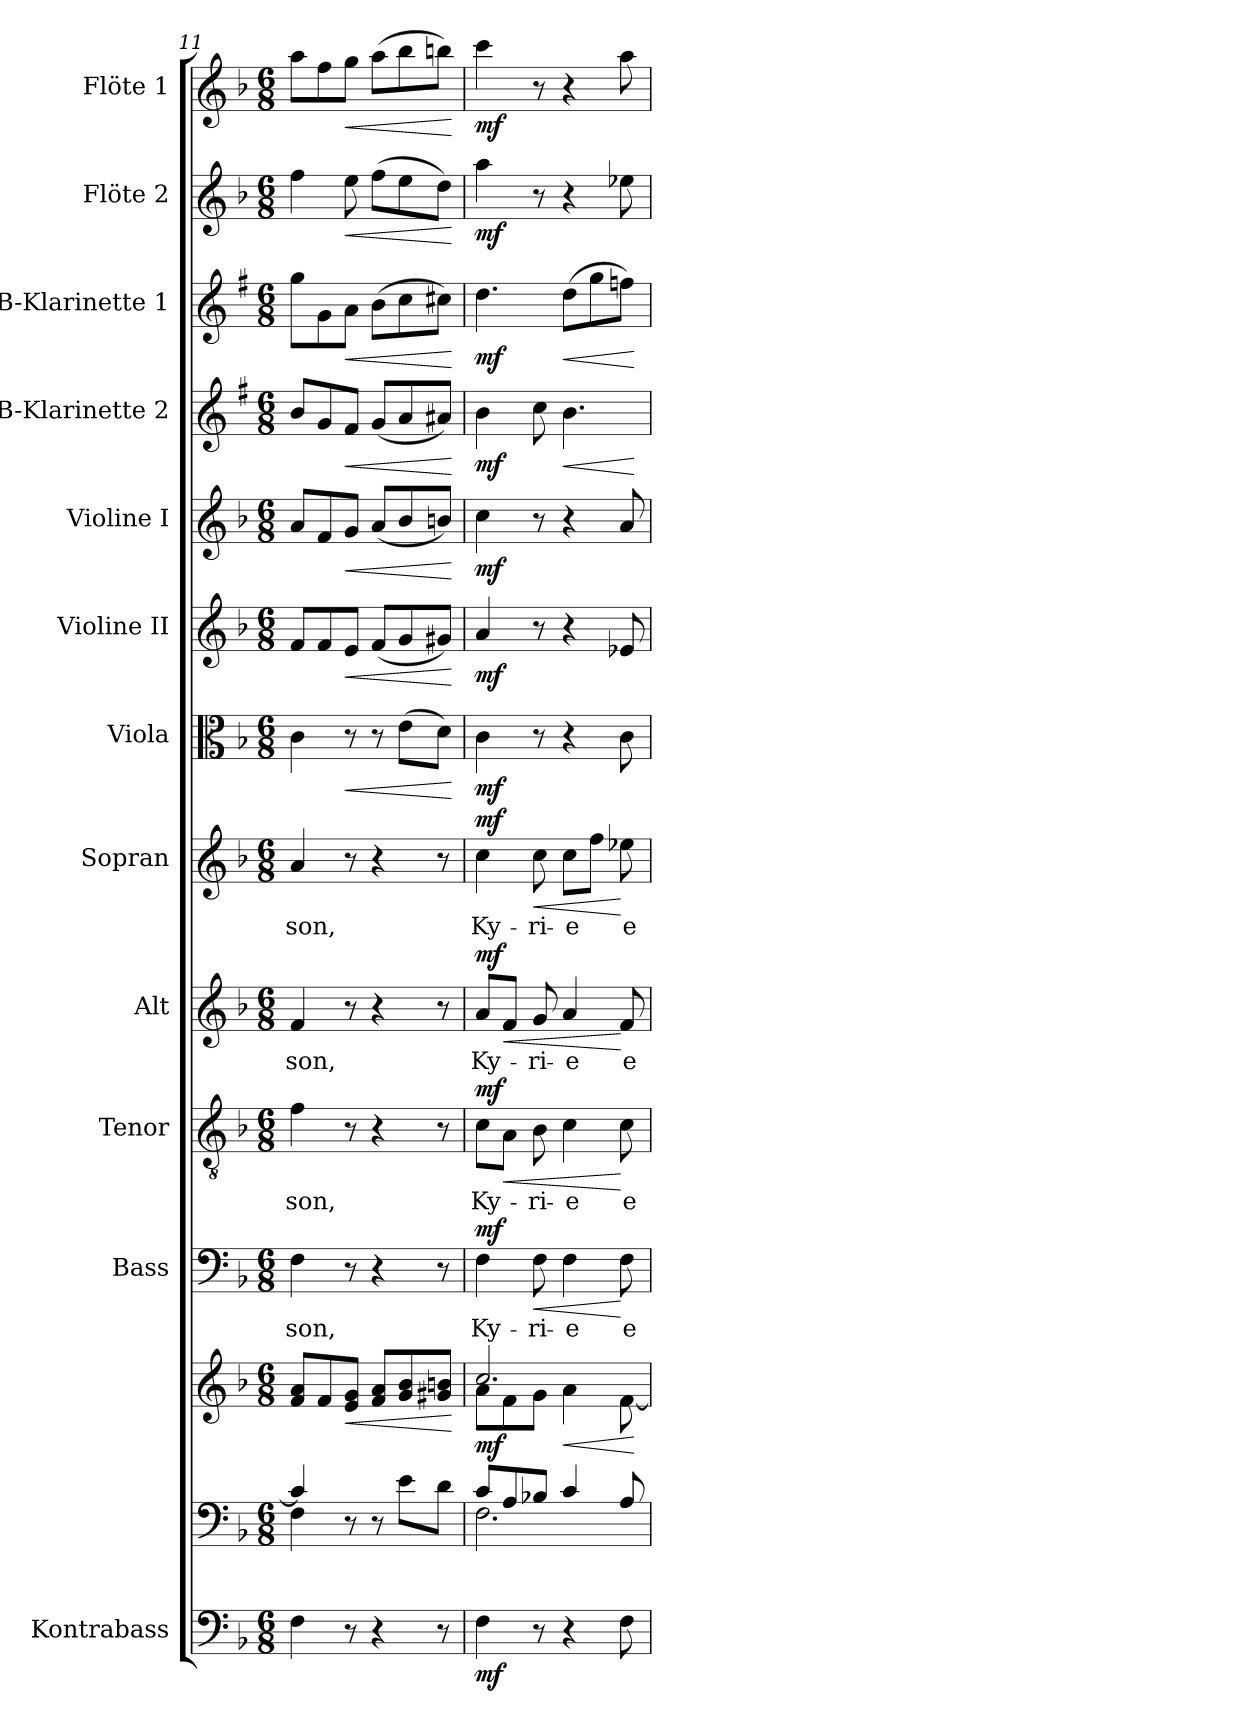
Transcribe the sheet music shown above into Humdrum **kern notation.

**kern	**dynam	**kern	**kern	**dynam	**kern	**text	**dynam	**kern	**text	**dynam	**kern	**text	**dynam	**kern	**text	**dynam	**kern	**dynam	**kern	**dynam	**kern	**dynam	**kern	**dynam	**kern	**dynam	**kern	**dynam	**kern	**dynam
*part13	*part13	*part12	*part12	*part12	*part11	*part11	*part11	*part10	*part10	*part10	*part9	*part9	*part9	*part8	*part8	*part8	*part7	*part7	*part6	*part6	*part5	*part5	*part4	*part4	*part3	*part3	*part2	*part2	*part1	*part1
*staff14	*staff14	*staff13	*staff12	*staff12/13	*staff11	*staff11	*staff11	*staff10	*staff10	*staff10	*staff9	*staff9	*staff9	*staff8	*staff8	*staff8	*staff7	*staff7	*staff6	*staff6	*staff5	*staff5	*staff4	*staff4	*staff3	*staff3	*staff2	*staff2	*staff1	*staff1
*I"Kontrabass	*	*	*	*	*I"Bass	*	*	*I"Tenor	*	*	*I"Alt	*	*	*I"Sopran	*	*	*I"Viola	*	*I"Violine II	*	*I"Violine I	*	*I"B-Klarinette 2	*	*I"B-Klarinette 1	*	*I"Flöte 2	*	*I"Flöte 1	*
*I'Kb.	*	*	*	*	*I'B.	*	*	*I'T.	*	*	*I'A.	*	*	*I'S.	*	*	*I'Vla.	*	*I'Vl. II	*	*I'Vl. I	*	*I'B Kl. 2	*	*I'B Kl. 1	*	*I'Fl. 2	*	*I'Fl. 1	*
!!LO:PB:g=z
*clefF4	*	*clefF4	*clefG2	*	*clefF4	*	*	*clefGv2	*	*	*clefG2	*	*	*clefG2	*	*	*clefC3	*	*clefG2	*	*clefG2	*	*clefG2	*	*clefG2	*	*clefG2	*	*clefG2	*
*ITrd7c12	*	*	*	*	*	*	*	*	*	*	*	*	*	*	*	*	*	*	*	*	*	*	*ITrd1c2	*	*ITrd1c2	*	*	*	*	*
*k[b-]	*	*k[b-]	*k[b-]	*	*k[b-]	*	*	*k[b-]	*	*	*k[b-]	*	*	*k[b-]	*	*	*k[b-]	*	*k[b-]	*	*k[b-]	*	*k[b-]	*	*k[b-]	*	*k[b-]	*	*k[b-]	*
*F:	*	*F:	*F:	*	*F:	*	*	*F:	*	*	*F:	*	*	*F:	*	*	*F:	*	*F:	*	*F:	*	*F:	*	*F:	*	*F:	*	*F:	*
*M6/8	*	*M6/8	*M6/8	*	*M6/8	*	*	*M6/8	*	*	*M6/8	*	*	*M6/8	*	*	*M6/8	*	*M6/8	*	*M6/8	*	*M6/8	*	*M6/8	*	*M6/8	*	*M6/8	*
=11	=11	=11	=11	=11	=11	=11	=11	=11	=11	=11	=11	=11	=11	=11	=11	=11	=11	=11	=11	=11	=11	=11	=11	=11	=11	=11	=11	=11	=11	=11
*	*	*^	*	*	*	*	*	*	*	*	*	*	*	*	*	*	*	*	*	*	*	*	*	*	*	*	*	*	*	*
!	!	!	!	!	!	!	!LO:LY:b	!	!	!LO:LY:b	!	!	!LO:LY:b	!	!	!LO:LY:b	!	!	!	!	!	!	!	!	!	!	!	!	!	!	!
4FF\	.	4c/]	4F\	8f/ 8a/L	.	4F\	-son,	.	4f\	-son,	.	4f/	-son,	.	4a/	-son,	.	4c\	.	8f/L	.	8a/L	.	8a/L	.	8ff\L	.	4ff\	.	8aa\L	.
.	.	.	.	8f/	.	.	.	.	.	.	.	.	.	.	.	.	.	.	.	8f/	.	8f/	.	8f/	.	8f\	.	.	.	8ff\	.
!	!	!	!	!	!LO:HP:b	!	!	!	!	!	!	!	!	!	!	!	!	!	!LO:HP:b	!	!LO:HP:b	!	!LO:HP:b	!	!LO:HP:b	!	!LO:HP:b	!	!LO:HP:b	!	!LO:HP:b
8r	.	8r	2ryy	8e/ 8g/J	<	8r	.	.	8r	.	.	8r	.	.	8r	.	.	8r	<	8e/J	<	8g/J	<	8e/J	<	8g\J	<	8ee\	<	8gg\J	<
4r	.	8r	.	8f/ 8a/L	.	4r	.	.	4r	.	.	4r	.	.	4r	.	.	8r	.	(<8f/L	.	(<8a/L	.	(<8f/L	.	(>8a\L	.	(>8ff\L	.	(>8aa\L	.
.	.	8e\L	.	8g/ 8b-/	.	.	.	.	.	.	.	.	.	.	.	.	.	(>8e\L	.	8g/	.	8b-/	.	8g/	.	8b-\	.	8ee\	.	8bb-\	.
8r	.	8d\J	.	8g#X/ 8bn/J	.	8r	.	.	8r	.	.	8r	.	.	8r	.	.	8d\J)	.	8g#X/J)	.	8bn/J)	.	8g#X/J)	.	8bn\J)	.	8dd\J)	.	8bbn\J)	.
*	*	*v	*v	*	*	*	*	*	*	*	*	*	*	*	*	*	*	*	*	*	*	*	*	*	*	*	*	*	*	*	*
.	.	.	.	[	.	.	.	.	.	.	.	.	.	.	.	.	.	[	.	[	.	[	.	[	.	[	.	[	.	[
=12	=12	=12	=12	=12	=12	=12	=12	=12	=12	=12	=12	=12	=12	=12	=12	=12	=12	=12	=12	=12	=12	=12	=12	=12	=12	=12	=12	=12	=12	=12
*	*	*^	*^	*	*	*	*	*	*	*	*	*	*	*	*	*	*	*	*	*	*	*	*	*	*	*	*	*	*	*
!	!LO:DY:b	!	!	!	!	!LO:DY:b	!	!LO:LY:b	!LO:DY:a	!	!LO:LY:b	!LO:DY:a	!	!LO:LY:b	!LO:DY:a	!	!LO:LY:b	!LO:DY:a	!	!LO:DY:b	!	!LO:DY:b	!	!LO:DY:b	!	!LO:DY:b	!	!LO:DY:b	!	!LO:DY:b	!	!LO:DY:b
4FF\	mf	8c/L	2.F\	2.cc/	8a\L	mf	4F\	Ky-	mf	8c\L	Ky-	mf	8a/L	Ky-	mf	4cc\	Ky-	mf	4c\	mf	4a/	mf	4cc\	mf	4a\	mf	4.cc\	mf	4aa\	mf	4ccc\	mf
!	!	!	!	!	!	!	!	!	!	!	!	!LO:HP:b	!	!	!LO:HP:b	!	!	!	!	!	!	!	!	!	!	!	!	!	!	!	!	!
.	.	8A/	.	.	8f\	.	.	.	.	8A\J	.	<	8f/J	.	<	.	.	.	.	.	.	.	.	.	.	.	.	.	.	.	.	.
!	!	!	!	!	!	!	!	!LO:LY:b	!LO:HP:b	!	!LO:LY:b	!	!	!LO:LY:b	!	!	!LO:LY:b	!LO:HP:b	!	!	!	!	!	!	!	!	!	!	!	!	!	!
8r	.	8B-X/J	.	.	8g\J	.	8F\	-ri-	<	8B-\	-ri-	.	8g/	-ri-	.	8cc\	-ri-	<	8r	.	8r	.	8r	.	8b-\	.	.	.	8r	.	8r	.
!	!	!	!	!	!	!LO:HP:b	!	!LO:LY:b	!	!	!LO:LY:b	!	!	!LO:LY:b	!	!	!LO:LY:b	!	!	!	!	!	!	!	!	!LO:HP:b	!	!LO:HP:b	!	!	!	!
4r	.	4c/	.	.	4a\	<	4F\	-e	.	4c\	-e	.	4a/	-e	.	8cc\L	-e	.	4r	.	4r	.	4r	.	4.a\	<	(>8cc\L	<	4r	.	4r	.
.	.	.	.	.	.	.	.	.	.	.	.	.	.	.	.	8ff\J	.	.	.	.	.	.	.	.	.	.	8ff\	.	.	.	.	.
!	!	!	!	!	!	!	!	!LO:LY:b	!	!	!LO:LY:b	!	!	!LO:LY:b	!	!	!LO:LY:b	!	!	!	!	!	!	!	!	!	!	!	!	!	!	!
8FF\	.	8A/	.	.	[<8f\	.	8F\	e-	[	8c\	e-	[	8f/	e-	[	8ee-X\	e-	[	8c\	.	8e-X/	.	8a/	.	.	.	8ee-X\J)	.	8ee-X\	.	8aa\	.
*	*	*v	*v	*	*	*	*	*	*	*	*	*	*	*	*	*	*	*	*	*	*	*	*	*	*	*	*	*	*	*	*	*
*	*	*	*v	*v	*	*	*	*	*	*	*	*	*	*	*	*	*	*	*	*	*	*	*	*	*	*	*	*	*	*	*
.	.	.	.	[	.	.	.	.	.	.	.	.	.	.	.	.	.	.	.	.	.	.	.	[	.	[	.	.	.	.
=	=	=	=	=	=	=	=	=	=	=	=	=	=	=	=	=	=	=	=	=	=	=	=	=	=	=	=	=	=	=
*-	*-	*-	*-	*-	*-	*-	*-	*-	*-	*-	*-	*-	*-	*-	*-	*-	*-	*-	*-	*-	*-	*-	*-	*-	*-	*-	*-	*-	*-	*-
